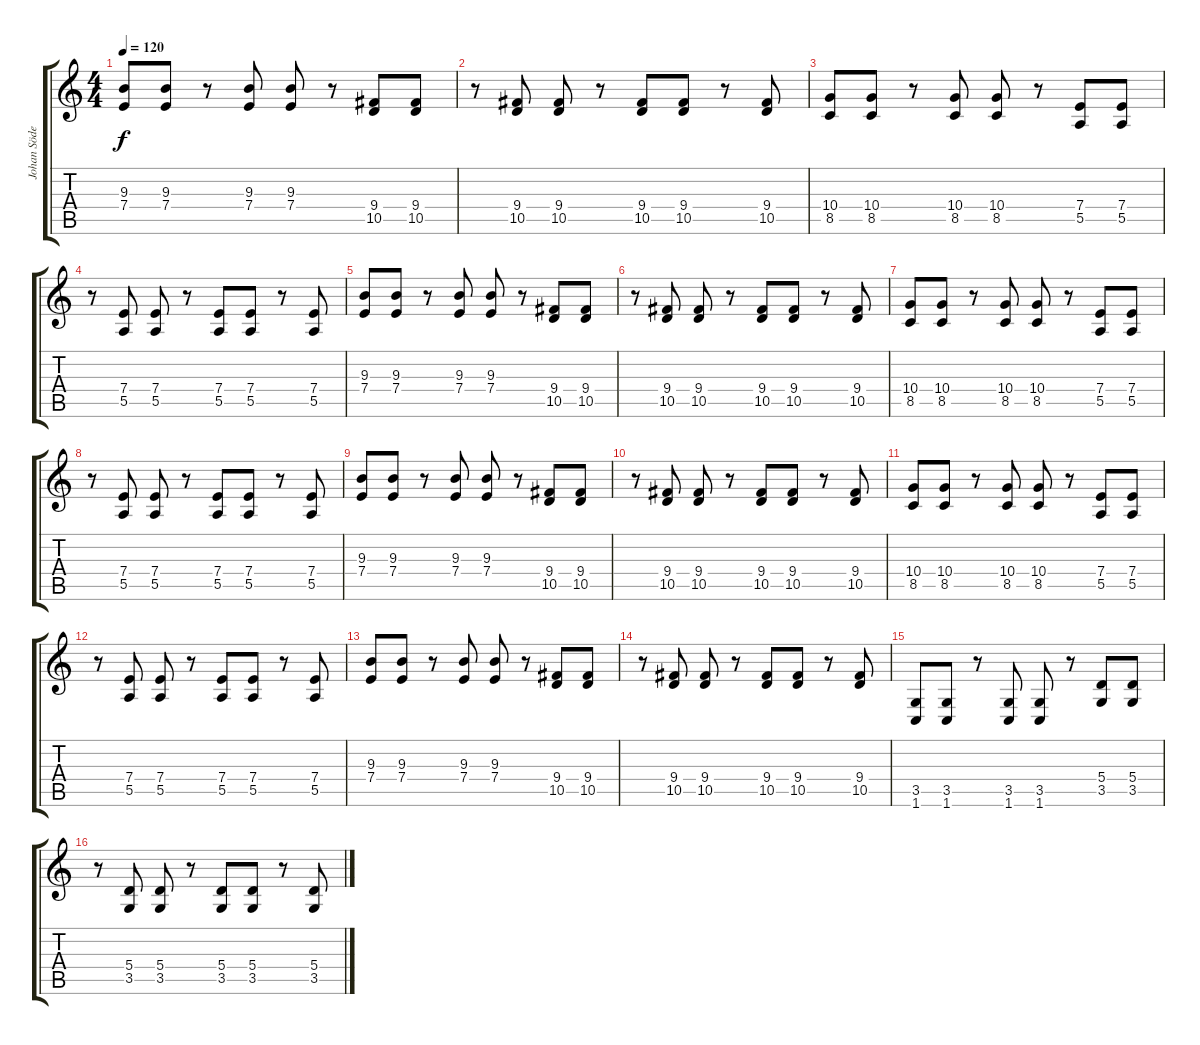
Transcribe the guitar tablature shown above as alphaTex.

\track ("Johan Söderberg" "Johan Söde") {instrument distortionguitar}
\staff {score tabs}
\tuning (B3 Gb3 D3 A2 E2 B1) {hide}
\ts (4 4)
\tempo 120
\clef g2
\ks c
(9.3 7.4).8{dy f} (9.3 7.4).8 r.8 (9.3 7.4).8 (9.3 7.4).8 r.8 (9.4 10.5).8 (9.4 10.5).8 |
r.8 (9.4 10.5).8 (9.4 10.5).8 r.8 (9.4 10.5).8 (9.4 10.5).8 r.8 (9.4 10.5).8 |
(10.4 8.5).8 (10.4 8.5).8 r.8 (10.4 8.5).8 (10.4 8.5).8 r.8 (7.4 5.5).8 (7.4 5.5).8 |
r.8 (7.4 5.5).8 (7.4 5.5).8 r.8 (7.4 5.5).8 (7.4 5.5).8 r.8 (7.4 5.5).8 |
(9.3 7.4).8 (9.3 7.4).8 r.8 (9.3 7.4).8 (9.3 7.4).8 r.8 (9.4 10.5).8 (9.4 10.5).8 |
r.8 (9.4 10.5).8 (9.4 10.5).8 r.8 (9.4 10.5).8 (9.4 10.5).8 r.8 (9.4 10.5).8 |
(10.4 8.5).8 (10.4 8.5).8 r.8 (10.4 8.5).8 (10.4 8.5).8 r.8 (7.4 5.5).8 (7.4 5.5).8 |
r.8 (7.4 5.5).8 (7.4 5.5).8 r.8 (7.4 5.5).8 (7.4 5.5).8 r.8 (7.4 5.5).8 |
(9.3 7.4).8 (9.3 7.4).8 r.8 (9.3 7.4).8 (9.3 7.4).8 r.8 (9.4 10.5).8 (9.4 10.5).8 |
r.8 (9.4 10.5).8 (9.4 10.5).8 r.8 (9.4 10.5).8 (9.4 10.5).8 r.8 (9.4 10.5).8 |
(10.4 8.5).8 (10.4 8.5).8 r.8 (10.4 8.5).8 (10.4 8.5).8 r.8 (7.4 5.5).8 (7.4 5.5).8 |
r.8 (7.4 5.5).8 (7.4 5.5).8 r.8 (7.4 5.5).8 (7.4 5.5).8 r.8 (7.4 5.5).8 |
(9.3 7.4).8 (9.3 7.4).8 r.8 (9.3 7.4).8 (9.3 7.4).8 r.8 (9.4 10.5).8 (9.4 10.5).8 |
r.8 (9.4 10.5).8 (9.4 10.5).8 r.8 (9.4 10.5).8 (9.4 10.5).8 r.8 (9.4 10.5).8 |
(3.5 1.6).8 (3.5 1.6).8 r.8 (3.5 1.6).8 (3.5 1.6).8 r.8 (5.4 3.5).8 (5.4 3.5).8 |
r.8 (5.4 3.5).8 (5.4 3.5).8 r.8 (5.4 3.5).8 (5.4 3.5).8 r.8 (5.4 3.5).8
